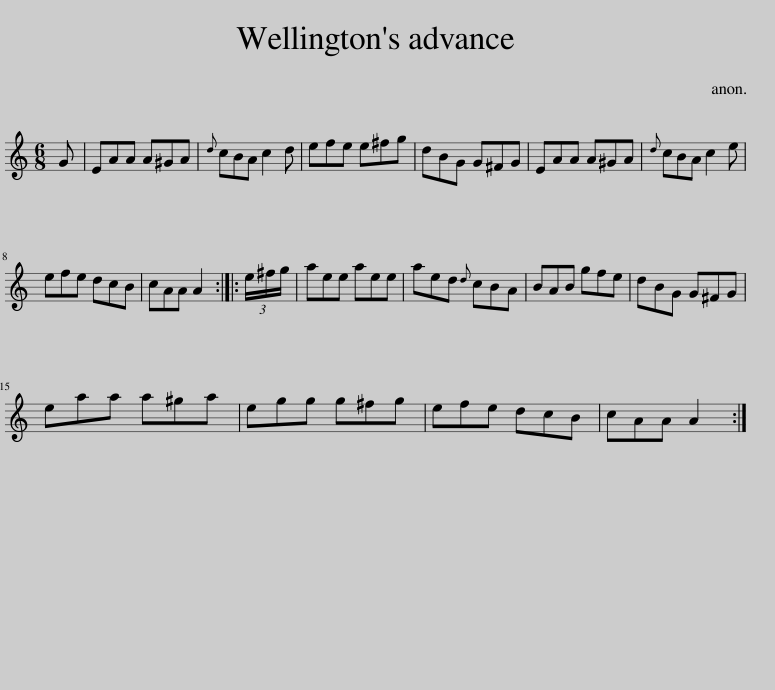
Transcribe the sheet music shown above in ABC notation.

X:1
L:1/8
M:6/8
I:linebreak $
K:C
V:1 treble
V:1
 G | EAA A^GA |{d} cBA c2 d | efe e^fg | dBG G^FG | %5
 EAA A^GA |{d} cBA c2 e |$ efe dcB | cAA A2 :: (3e/^f/g/ | %10
 aee aee | aed{d} cBA | BAB gfe | dBG G^FG |$ eaa a^ga | %15
 egg g^fg | efe dcB | cAA A2 :| %18
